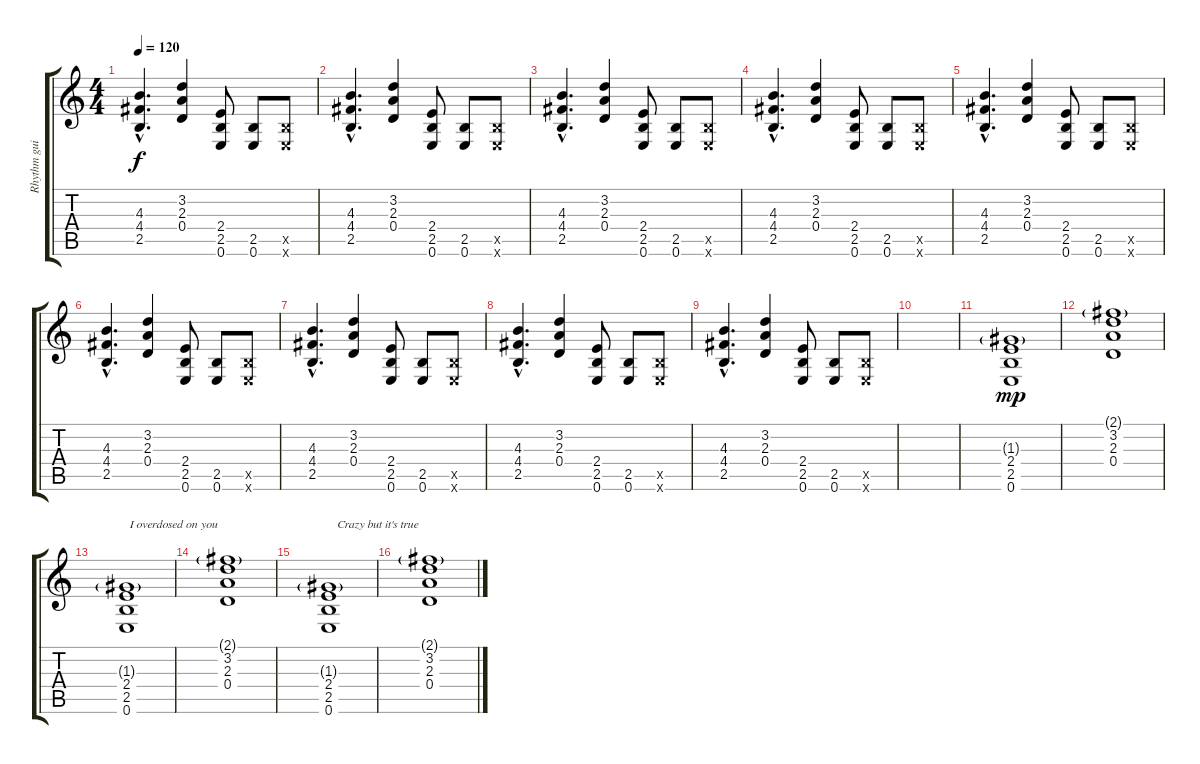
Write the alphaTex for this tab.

\track ("Rhythm guitar" "Rhythm gui") {instrument overdrivenguitar}
\staff {score tabs}
\tuning (E4 B3 G3 D3 A2 E2) {hide}
\ts (4 4)
\tempo 120
\clef g2
\ks c
(4.3{hac} 4.4{hac} 2.5{hac}).4{d dy f} (3.2 2.3 0.4).4 (2.4 2.5 0.6).8 (2.5 0.6).8 (2.5{x} 0.6{x}).8 |
(4.3{hac} 4.4{hac} 2.5{hac}).4{d} (3.2 2.3 0.4).4 (2.4 2.5 0.6).8 (2.5 0.6).8 (2.5{x} 0.6{x}).8 |
(4.3{hac} 4.4{hac} 2.5{hac}).4{d} (3.2 2.3 0.4).4 (2.4 2.5 0.6).8 (2.5 0.6).8 (2.5{x} 0.6{x}).8 |
(4.3{hac} 4.4{hac} 2.5{hac}).4{d} (3.2 2.3 0.4).4 (2.4 2.5 0.6).8 (2.5 0.6).8 (2.5{x} 0.6{x}).8 |
(4.3{hac} 4.4{hac} 2.5{hac}).4{d} (3.2 2.3 0.4).4 (2.4 2.5 0.6).8 (2.5 0.6).8 (2.5{x} 0.6{x}).8 |
(4.3{hac} 4.4{hac} 2.5{hac}).4{d} (3.2 2.3 0.4).4 (2.4 2.5 0.6).8 (2.5 0.6).8 (2.5{x} 0.6{x}).8 |
(4.3{hac} 4.4{hac} 2.5{hac}).4{d} (3.2 2.3 0.4).4 (2.4 2.5 0.6).8 (2.5 0.6).8 (2.5{x} 0.6{x}).8 |
(4.3{hac} 4.4{hac} 2.5{hac}).4{d} (3.2 2.3 0.4).4 (2.4 2.5 0.6).8 (2.5 0.6).8 (2.5{x} 0.6{x}).8 |
(4.3{hac} 4.4{hac} 2.5{hac}).4{d} (3.2 2.3 0.4).4 (2.4 2.5 0.6).8 (2.5 0.6).8 (2.5{x} 0.6{x}).8 |
|
(1.3{g} 2.4 2.5 0.6).1{dy mp} |
(2.1{g} 3.2 2.3 0.4).1 |
(1.3{g} 2.4 2.5 0.6).1{txt " I overdosed on you"} |
(2.1{g} 3.2 2.3 0.4).1 |
(1.3{g} 2.4 2.5 0.6).1{txt "   Crazy but it's true"} |
(2.1{g} 3.2 2.3 0.4).1
